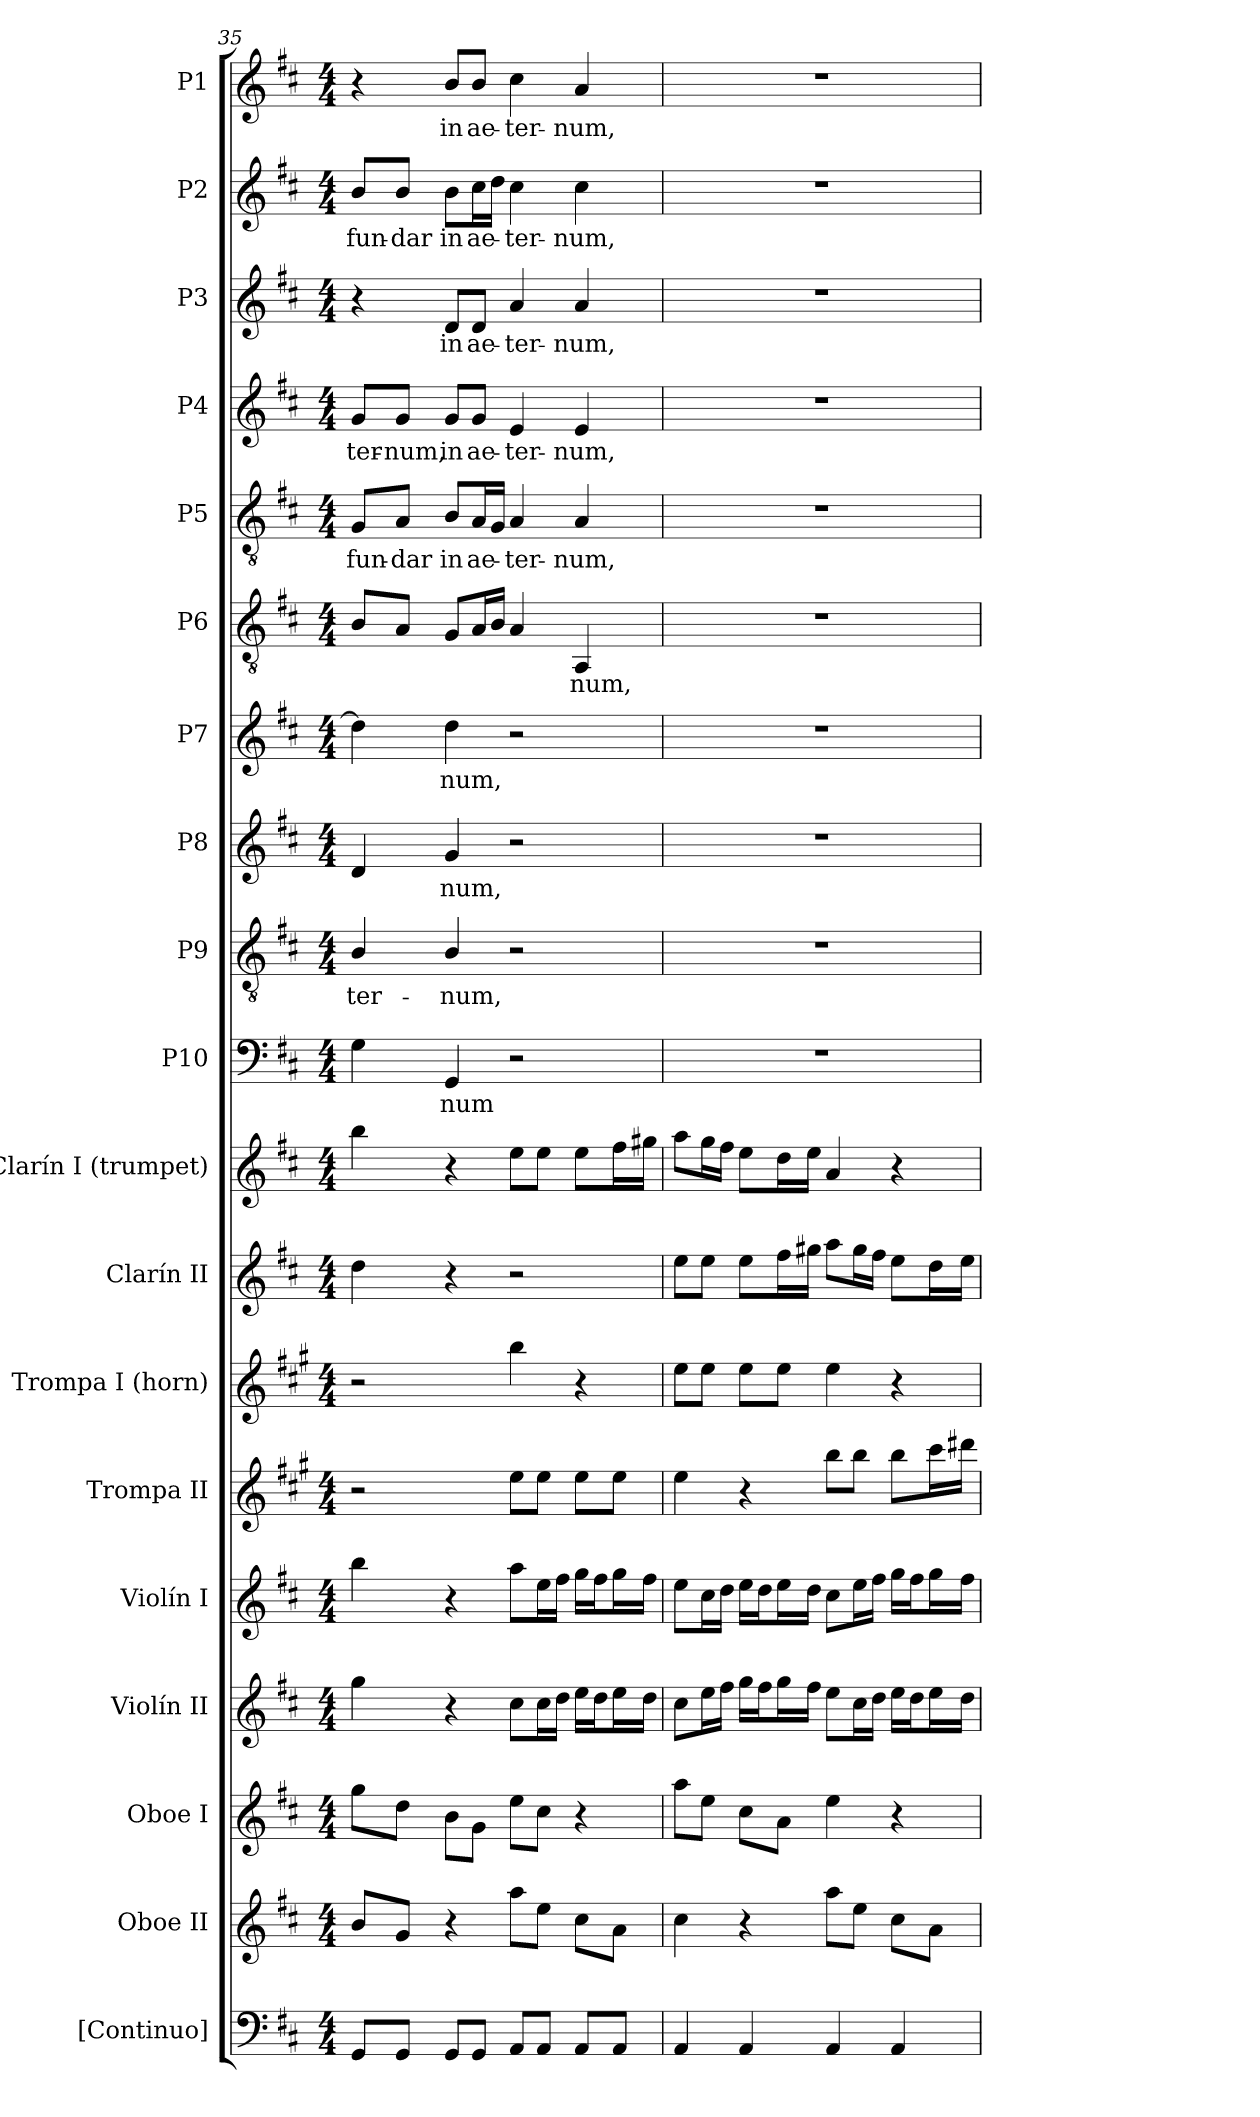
**kern	**kern	**kern	**kern	**kern	**kern	**kern	**kern	**kern	**kern	**text	**kern	**text	**kern	**text	**kern	**text	**kern	**text	**kern	**text	**kern	**text	**kern	**text	**kern	**text	**kern	**text
*part19	*part18	*part17	*part16	*part15	*part14	*part13	*part12	*part11	*part10	*part10	*part9	*part9	*part8	*part8	*part7	*part7	*part6	*part6	*part5	*part5	*part4	*part4	*part3	*part3	*part2	*part2	*part1	*part1
*staff19	*staff18	*staff17	*staff16	*staff15	*staff14	*staff13	*staff12	*staff11	*staff10	*staff10	*staff9	*staff9	*staff8	*staff8	*staff7	*staff7	*staff6	*staff6	*staff5	*staff5	*staff4	*staff4	*staff3	*staff3	*staff2	*staff2	*staff1	*staff1
*I"[Continuo]	*I"Oboe II	*I"Oboe I	*I"Violín II	*I"Violín I	*I"Trompa II	*I"Trompa I (horn)	*I"Clarín II	*I"Clarín I (trumpet)	*I"P10	*	*I"P9	*	*I"P8	*	*I"P7	*	*I"P6	*	*I"P5	*	*I"P4	*	*I"P3	*	*I"P2	*	*I"P1	*
*I'Cont.	*I'Ob. I	*I'Ob. I	*I'Vln. II	*I'Vln. I	*	*	*	*	*	*	*	*	*	*	*	*	*	*	*	*	*	*	*	*	*	*	*	*
*clefF4	*clefG2	*clefG2	*clefG2	*clefG2	*clefG2	*clefG2	*clefG2	*clefG2	*clefF4	*	*clefGv2	*	*clefG2	*	*clefG2	*	*clefGv2	*	*clefGv2	*	*clefG2	*	*clefG2	*	*clefG2	*	*clefG2	*
*	*	*	*	*	*ITrd4c7	*ITrd4c7	*	*	*	*	*ITrd7c12	*	*	*	*	*	*ITrd7c12	*	*ITrd7c12	*	*	*	*	*	*	*	*	*
*k[f#c#]	*k[f#c#]	*k[f#c#]	*k[f#c#]	*k[f#c#]	*k[f#c#]	*k[f#c#]	*k[f#c#]	*k[f#c#]	*k[f#c#]	*	*k[f#c#]	*	*k[f#c#]	*	*k[f#c#]	*	*k[f#c#]	*	*k[f#c#]	*	*k[f#c#]	*	*k[f#c#]	*	*k[f#c#]	*	*k[f#c#]	*
*D:	*D:	*D:	*D:	*D:	*D:	*D:	*D:	*D:	*D:	*	*D:	*	*D:	*	*D:	*	*D:	*	*D:	*	*D:	*	*D:	*	*D:	*	*D:	*
*M4/4	*M4/4	*M4/4	*M4/4	*M4/4	*M4/4	*M4/4	*M4/4	*M4/4	*M4/4	*	*M4/4	*	*M4/4	*	*M4/4	*	*M4/4	*	*M4/4	*	*M4/4	*	*M4/4	*	*M4/4	*	*M4/4	*
=35	=35	=35	=35	=35	=35	=35	=35	=35	=35	=35	=35	=35	=35	=35	=35	=35	=35	=35	=35	=35	=35	=35	=35	=35	=35	=35	=35	=35
!	!	!	!	!	!	!	!	!	!	!	!	!LO:LY:b:color=#000000	!	!	!	!	!	!	!	!	!	!	!	!	!	!	!	!
!	!	!	!	!	!	!	!	!	!	!	!	!	!	!	!	!	!	!	!	!LO:LY:b:color=#000000	!	!	!	!	!	!	!	!
!	!	!	!	!	!	!	!	!	!	!	!	!	!	!	!	!	!	!	!	!	!	!LO:LY:b:color=#000000	!	!	!	!	!	!
!	!	!	!	!	!	!	!	!	!	!	!	!	!	!	!	!	!	!	!	!	!	!	!	!	!	!LO:LY:b:color=#000000	!	!
8GGi/L	8bi/L	8ggi\L	4ggi\	4bbi\	2r	2r	4ddi\	4bbi\	4Gi\	.	4BBi/	-ter-	4di/	.	4ddi\]	.	8BBi/L	.	8GGi/L	-fun-	8gi/L	-ter-	4r	.	8bi/L	-fun-	4r	.
!	!	!	!	!	!	!	!	!	!	!	!	!	!	!	!	!	!	!	!	!LO:LY:b:color=#000000	!	!	!	!	!	!	!	!
!	!	!	!	!	!	!	!	!	!	!	!	!	!	!	!	!	!	!	!	!	!	!LO:LY:b:color=#000000	!	!	!	!	!	!
!	!	!	!	!	!	!	!	!	!	!	!	!	!	!	!	!	!	!	!	!	!	!	!	!	!	!LO:LY:b:color=#000000	!	!
8GGi/J	8gi/J	8ddi\J	.	.	.	.	.	.	.	.	.	.	.	.	.	.	8AAi/J	.	8AAi/J	-dar	8gi/J	-num,	.	.	8bi/J	-dar	.	.
!	!	!	!	!	!	!	!	!	!	!LO:LY:b:color=#000000	!	!	!	!	!	!	!	!	!	!	!	!	!	!	!	!	!	!
!	!	!	!	!	!	!	!	!	!	!	!	!LO:LY:b:color=#000000	!	!	!	!	!	!	!	!	!	!	!	!	!	!	!	!
!	!	!	!	!	!	!	!	!	!	!	!	!	!	!LO:LY:b:color=#000000	!	!	!	!	!	!	!	!	!	!	!	!	!	!
!	!	!	!	!	!	!	!	!	!	!	!	!	!	!	!	!LO:LY:b:color=#000000	!	!	!	!	!	!	!	!	!	!	!	!
!	!	!	!	!	!	!	!	!	!	!	!	!	!	!	!	!	!	!	!	!LO:LY:b:color=#000000	!	!	!	!	!	!	!	!
!	!	!	!	!	!	!	!	!	!	!	!	!	!	!	!	!	!	!	!	!	!	!LO:LY:b:color=#000000	!	!	!	!	!	!
!	!	!	!	!	!	!	!	!	!	!	!	!	!	!	!	!	!	!	!	!	!	!	!	!LO:LY:b:color=#000000	!	!	!	!
!	!	!	!	!	!	!	!	!	!	!	!	!	!	!	!	!	!	!	!	!	!	!	!	!	!	!LO:LY:b:color=#000000	!	!
!	!	!	!	!	!	!	!	!	!	!	!	!	!	!	!	!	!	!	!	!	!	!	!	!	!	!	!	!LO:LY:b:color=#000000
8GGi/L	4r	8bi\L	4r	4r	.	.	4r	4r	4GGi/	-num	4BBi/	-num,	4gi/	-num,	4ddi\	-num,	8GGi/L	.	8BBi/L	in	8gi/L	in	8di/L	in	8bi\L	in	8bi/L	in
!	!	!	!	!	!	!	!	!	!	!	!	!	!	!	!	!	!	!	!	!LO:LY:b:color=#000000	!	!	!	!	!	!	!	!
!	!	!	!	!	!	!	!	!	!	!	!	!	!	!	!	!	!	!	!	!	!	!LO:LY:b:color=#000000	!	!	!	!	!	!
!	!	!	!	!	!	!	!	!	!	!	!	!	!	!	!	!	!	!	!	!	!	!	!	!LO:LY:b:color=#000000	!	!	!	!
!	!	!	!	!	!	!	!	!	!	!	!	!	!	!	!	!	!	!	!	!	!	!	!	!	!	!LO:LY:b:color=#000000	!	!
!	!	!	!	!	!	!	!	!	!	!	!	!	!	!	!	!	!	!	!	!	!	!	!	!	!	!	!	!LO:LY:b:color=#000000
8GGi/J	.	8gi\J	.	.	.	.	.	.	.	.	.	.	.	.	.	.	16AAi/L	.	16AAi/L	ae-	8gi/J	ae-	8di/J	ae-	16cc#i\L	ae-	8bi/J	ae-
.	.	.	.	.	.	.	.	.	.	.	.	.	.	.	.	.	16BBi/JJ	.	16GGi/JJ	.	.	.	.	.	16ddi\JJ	.	.	.
!	!	!	!	!	!	!	!	!	!	!	!	!	!	!	!	!	!	!	!	!LO:LY:b:color=#000000	!	!	!	!	!	!	!	!
!	!	!	!	!	!	!	!	!	!	!	!	!	!	!	!	!	!	!	!	!	!	!LO:LY:b:color=#000000	!	!	!	!	!	!
!	!	!	!	!	!	!	!	!	!	!	!	!	!	!	!	!	!	!	!	!	!	!	!	!LO:LY:b:color=#000000	!	!	!	!
!	!	!	!	!	!	!	!	!	!	!	!	!	!	!	!	!	!	!	!	!	!	!	!	!	!	!LO:LY:b:color=#000000	!	!
!	!	!	!	!	!	!	!	!	!	!	!	!	!	!	!	!	!	!	!	!	!	!	!	!	!	!	!	!LO:LY:b:color=#000000
8AAi/L	8aai\L	8eei\L	8cc#i\L	8aai\L	8ai\L	4eei\	2r	8eei\L	2r	.	2r	.	2r	.	2r	.	4AAi/	.	4AAi/	-ter-	4ei/	-ter-	4ai/	-ter-	4cc#i\	-ter-	4cc#i\	-ter-
8AAi/J	8eei\J	8cc#i\J	16cc#i\L	16eei\L	8ai\J	.	.	8eei\J	.	.	.	.	.	.	.	.	.	.	.	.	.	.	.	.	.	.	.	.
.	.	.	16ddi\JJ	16ff#i\JJ	.	.	.	.	.	.	.	.	.	.	.	.	.	.	.	.	.	.	.	.	.	.	.	.
!	!	!	!	!	!	!	!	!	!	!	!	!	!	!	!	!	!	!LO:LY:b:color=#000000	!	!	!	!	!	!	!	!	!	!
!	!	!	!	!	!	!	!	!	!	!	!	!	!	!	!	!	!	!	!	!LO:LY:b:color=#000000	!	!	!	!	!	!	!	!
!	!	!	!	!	!	!	!	!	!	!	!	!	!	!	!	!	!	!	!	!	!	!LO:LY:b:color=#000000	!	!	!	!	!	!
!	!	!	!	!	!	!	!	!	!	!	!	!	!	!	!	!	!	!	!	!	!	!	!	!LO:LY:b:color=#000000	!	!	!	!
!	!	!	!	!	!	!	!	!	!	!	!	!	!	!	!	!	!	!	!	!	!	!	!	!	!	!LO:LY:b:color=#000000	!	!
!	!	!	!	!	!	!	!	!	!	!	!	!	!	!	!	!	!	!	!	!	!	!	!	!	!	!	!	!LO:LY:b:color=#000000
8AAi/L	8cc#i\L	4r	16eei\LL	16ggi\LL	8ai\L	4r	.	8eei\L	.	.	.	.	.	.	.	.	4AAAi/	-num,	4AAi/	-num,	4ei/	-num,	4ai/	-num,	4cc#i\	-num,	4ai/	-num,
.	.	.	16ddi\J	16ff#i\J	.	.	.	.	.	.	.	.	.	.	.	.	.	.	.	.	.	.	.	.	.	.	.	.
8AAi/J	8ai\J	.	16eei\L	16ggi\L	8ai\J	.	.	16ff#i\L	.	.	.	.	.	.	.	.	.	.	.	.	.	.	.	.	.	.	.	.
.	.	.	16ddi\JJ	16ff#i\JJ	.	.	.	16gg#Xi\JJ	.	.	.	.	.	.	.	.	.	.	.	.	.	.	.	.	.	.	.	.
=36	=36	=36	=36	=36	=36	=36	=36	=36	=36	=36	=36	=36	=36	=36	=36	=36	=36	=36	=36	=36	=36	=36	=36	=36	=36	=36	=36	=36
4AAi/	4cc#i\	8aai\L	8cc#i\L	8eei\L	4ai\	8ai\L	8eei\L	8aai\L	1r	.	1r	.	1r	.	1r	.	1r	.	1r	.	1r	.	1r	.	1r	.	1r	.
.	.	8eei\J	16eei\L	16cc#i\L	.	8ai\J	8eei\J	16ggi\L	.	.	.	.	.	.	.	.	.	.	.	.	.	.	.	.	.	.	.	.
.	.	.	16ff#i\JJ	16ddi\JJ	.	.	.	16ff#i\JJ	.	.	.	.	.	.	.	.	.	.	.	.	.	.	.	.	.	.	.	.
4AAi/	4r	8cc#i\L	16ggi\LL	16eei\LL	4r	8ai\L	8eei\L	8eei\L	.	.	.	.	.	.	.	.	.	.	.	.	.	.	.	.	.	.	.	.
.	.	.	16ff#i\J	16ddi\J	.	.	.	.	.	.	.	.	.	.	.	.	.	.	.	.	.	.	.	.	.	.	.	.
.	.	8ai\J	16ggi\L	16eei\L	.	8ai\J	16ff#i\L	16ddi\L	.	.	.	.	.	.	.	.	.	.	.	.	.	.	.	.	.	.	.	.
.	.	.	16ff#i\JJ	16ddi\JJ	.	.	16gg#Xi\JJ	16eei\JJ	.	.	.	.	.	.	.	.	.	.	.	.	.	.	.	.	.	.	.	.
4AAi/	8aai\L	4eei\	8eei\L	8cc#i\L	8eei\L	4ai\	8aai\L	4ai/	.	.	.	.	.	.	.	.	.	.	.	.	.	.	.	.	.	.	.	.
.	8eei\J	.	16cc#i\L	16eei\L	8eei\J	.	16gg#i\L	.	.	.	.	.	.	.	.	.	.	.	.	.	.	.	.	.	.	.	.	.
.	.	.	16ddi\JJ	16ff#i\JJ	.	.	16ff#i\JJ	.	.	.	.	.	.	.	.	.	.	.	.	.	.	.	.	.	.	.	.	.
4AAi/	8cc#i\L	4r	16eei\LL	16ggi\LL	8eei\L	4r	8eei\L	4r	.	.	.	.	.	.	.	.	.	.	.	.	.	.	.	.	.	.	.	.
.	.	.	16ddi\J	16ff#i\J	.	.	.	.	.	.	.	.	.	.	.	.	.	.	.	.	.	.	.	.	.	.	.	.
.	8ai\J	.	16eei\L	16ggi\L	16ff#i\L	.	16ddi\L	.	.	.	.	.	.	.	.	.	.	.	.	.	.	.	.	.	.	.	.	.
.	.	.	16ddi\JJ	16ff#i\JJ	16gg#Xi\JJ	.	16eei\JJ	.	.	.	.	.	.	.	.	.	.	.	.	.	.	.	.	.	.	.	.	.
=	=	=	=	=	=	=	=	=	=	=	=	=	=	=	=	=	=	=	=	=	=	=	=	=	=	=	=	=
*-	*-	*-	*-	*-	*-	*-	*-	*-	*-	*-	*-	*-	*-	*-	*-	*-	*-	*-	*-	*-	*-	*-	*-	*-	*-	*-	*-	*-
